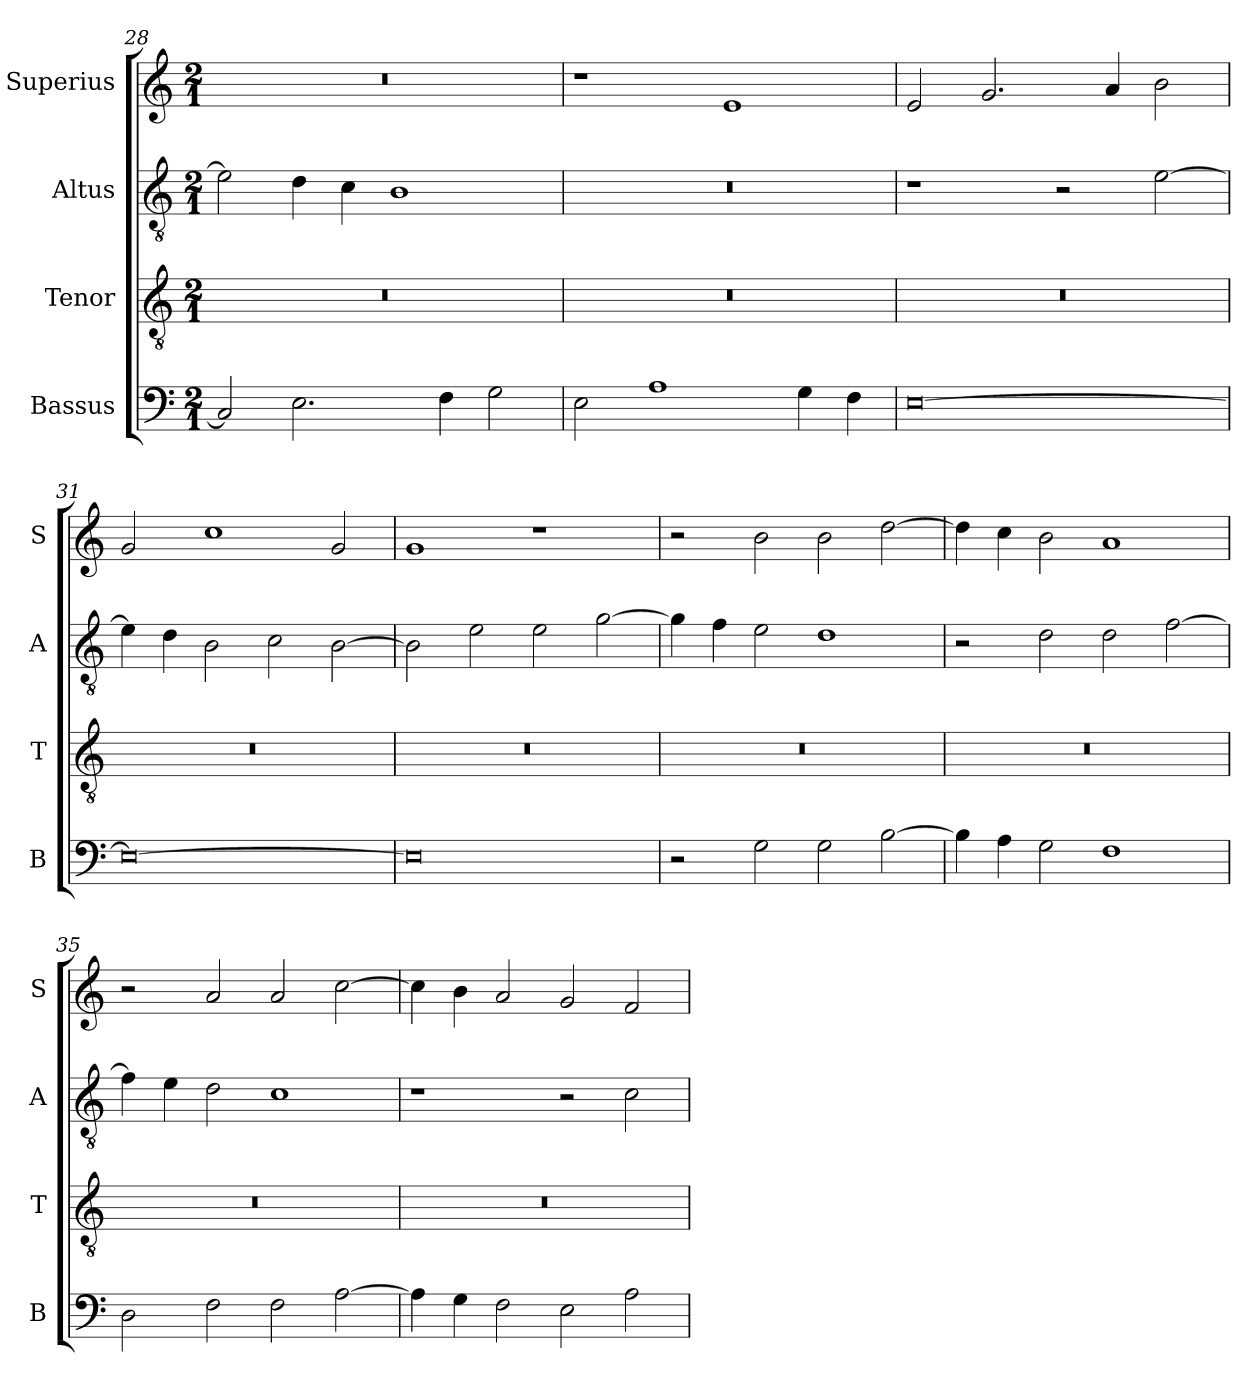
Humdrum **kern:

**kern	**kern	**kern	**kern
*part4	*part3	*part2	*part1
*staff4	*staff3	*staff2	*staff1
*I"Bassus	*I"Tenor	*I"Altus	*I"Superius
*I'B	*I'T	*I'A	*I'S
*clefF4	*clefGv2	*clefGv2	*clefG2
*k[]	*k[]	*k[]	*k[]
*M2/1	*M2/1	*M2/1	*M2/1
=28	=28	=28	=28
2C/]	0r	2e\]	0r
2.E\	.	4d\	.
.	.	4c\	.
.	.	1B	.
4F\	.	.	.
2G\	.	.	.
=29	=29	=29	=29
2E\	0r	0r	1r
1A	.	.	.
.	.	.	1e
4G\	.	.	.
4F\	.	.	.
=30	=30	=30	=30
[0E	0r	1r	2e/
.	.	.	2.g/
.	.	2r	.
.	.	.	4a/
.	.	[2e\	2b\
=31	=31	=31	=31
0E_	0r	4e\]	2g/
.	.	4d\	.
.	.	2B\	1cc
.	.	2c\	.
.	.	[2B\	2g/
=32	=32	=32	=32
0E]	0r	2B\]	1g
.	.	2e\	.
.	.	2e\	1r
.	.	[2g\	.
=33	=33	=33	=33
2r	0r	4g\]	2r
.	.	4f\	.
2G\	.	2e\	2b\
2G\	.	1d	2b\
[2B\	.	.	[2dd\
=34	=34	=34	=34
4B\]	0r	2r	4dd\]
4A\	.	.	4cc\
2G\	.	2d\	2b\
1F	.	2d\	1a
.	.	[2f\	.
=35	=35	=35	=35
2D\	0r	4f\]	2r
.	.	4e\	.
2F\	.	2d\	2a/
2F\	.	1c	2a/
[2A\	.	.	[2cc\
=36	=36	=36	=36
4A\]	0r	1r	4cc\]
4G\	.	.	4b\
2F\	.	.	2a/
2E\	.	2r	2g/
2A\	.	2c\	2f/
=	=	=	=
*-	*-	*-	*-
